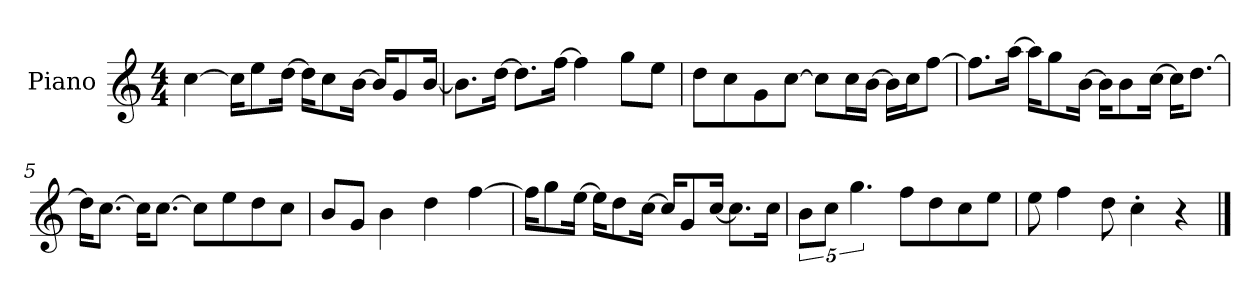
**kern
*part1
*staff1
*I"Piano
*I'P-no
*clefG2
*k[]
*M4/4
*MM90
=1
[4cc\
16cc\KL]
8ee\
[16dd\Jk
16dd\KL]
8cc\
[16b\Jk
16b/KL]
8g/
[16b/Jk
=2
8.b\L]
[16dd\Jk
8.dd\L]
[16ff\Jk
4ff\]
8gg\L
8ee\J
=3
8dd\L
8cc\
8g\
[8cc\J
8cc\L]
16cc\L
[16b\JJ
16b\LL]
16cc\J
[8ff\J
=4
8.ff\L]
[16aa\Jk
16aa\KL]
8gg\
[16b\Jk
16b\KL]
8b\
[16cc\Jk
16cc\KL]
[8.dd\J
!!LO:LB:g=z
=5
16dd\KL]
[8.cc\J
16cc\KL]
[8.cc\J
8cc\L]
8ee\
8dd\
8cc\J
=6
8b/L
8g/J
4b\
4dd\
[4ff\
=7
16ff\KL]
8gg\
[16ee\Jk
16ee\KL]
8dd\
[16cc\Jk
16cc/KL]
8g/
[16cc/Jk
8.cc\L]
16cc\Jk
=8
10b\L
10cc\J
5.gg\
8ff\L
8dd\
8cc\
8ee\J
=9
8ee\
4ff\
8dd\
4cc'\
4r
==
*-
